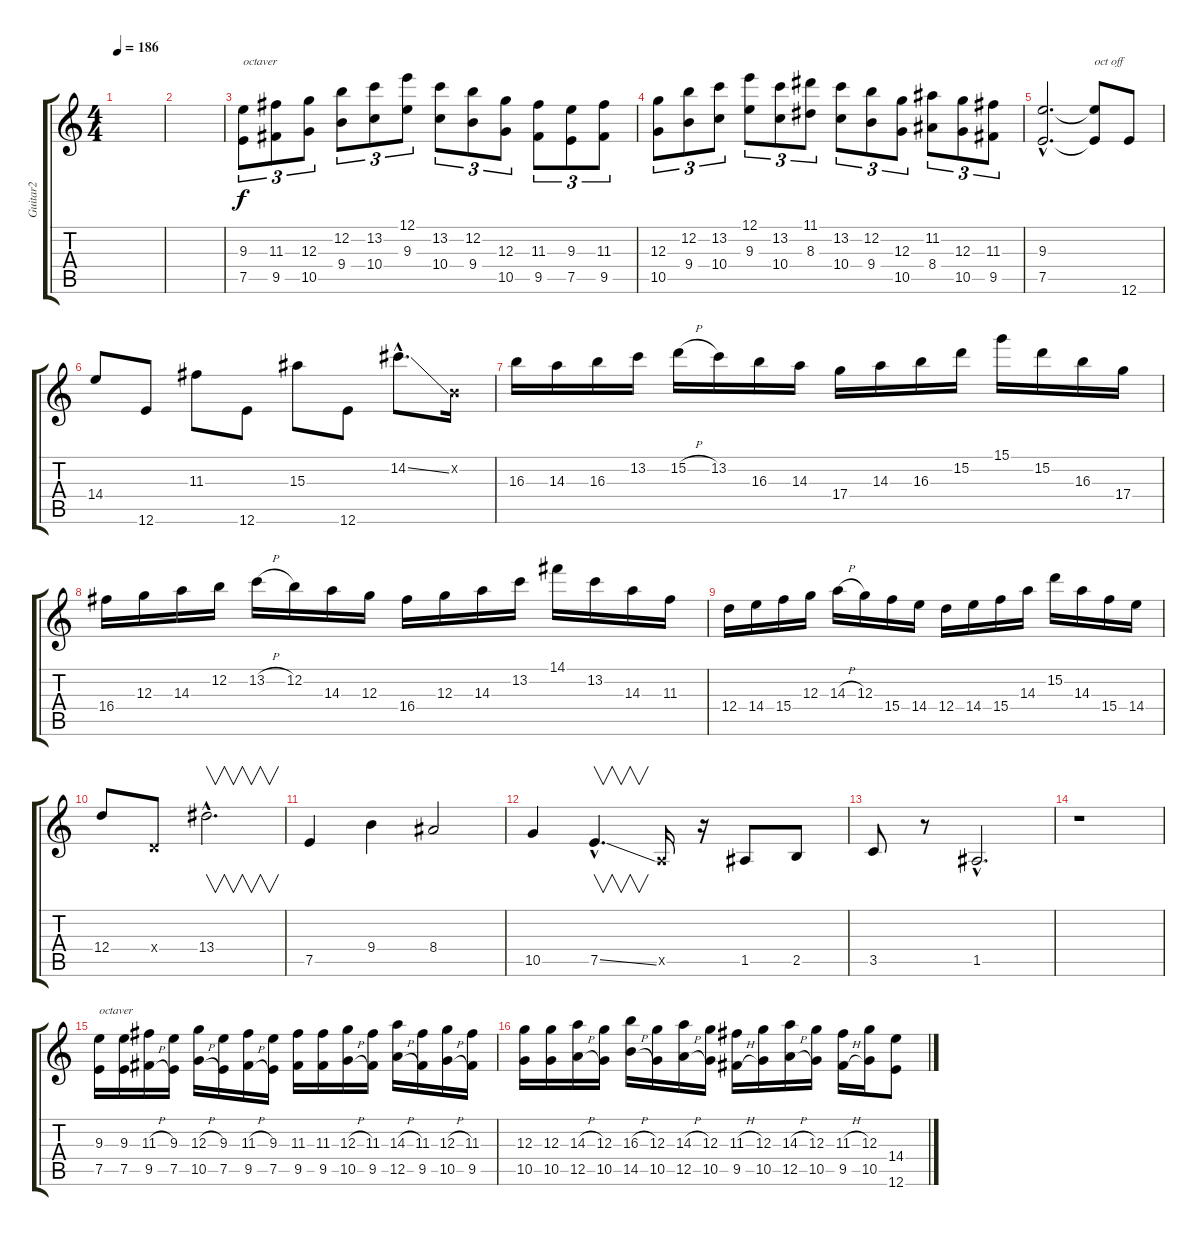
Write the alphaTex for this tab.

\track ("Guitar2" "Guitar2") {instrument distortionguitar}
\staff {score tabs}
\tuning (E4 B3 G3 D3 A2 E2) {hide}
\ts (4 4)
\tempo 186
\clef g2
\ks c
|
|
(9.3 7.5).8{tu (3 2) txt "octaver"} (11.3 9.5).8{tu (3 2)} (12.3 10.5).8{tu (3 2)} (12.2 9.4).8{tu (3 2)} (13.2 10.4).8{tu (3 2)} (12.1 9.3).8{tu (3 2)} (13.2 10.4).8{tu (3 2)} (12.2 9.4).8{tu (3 2)} (12.3 10.5).8{tu (3 2)} (11.3 9.5).8{tu (3 2)} (9.3 7.5).8{tu (3 2)} (11.3 9.5).8{tu (3 2)} |
(12.3 10.5).8{tu (3 2)} (12.2 9.4).8{tu (3 2)} (13.2 10.4).8{tu (3 2)} (12.1 9.3).8{tu (3 2)} (13.2 10.4).8{tu (3 2)} (11.1 8.3).8{tu (3 2)} (13.2 10.4).8{tu (3 2)} (12.2 9.4).8{tu (3 2)} (12.3 10.5).8{tu (3 2)} (11.2 8.4).8{tu (3 2)} (12.3 10.5).8{tu (3 2)} (11.3 9.5).8{tu (3 2)} |
(9.3{hac} 7.5{hac}).2{d} (9.3{t} 7.5{t}).8{txt "oct off"} 12.6.8 |
14.4.8{balance 16} 12.6.8 11.3.8 12.6.8 15.3.8 12.6.8 14.2{ss hac}.8{d} 0.2{x}.16 |
16.3.16 14.3.16 16.3.16 13.2.16 15.2{h}.16 13.2.16 16.3.16 14.3.16 17.4.16 14.3.16 16.3.16 15.2.16 15.1.16 15.2.16 16.3.16 17.4.16 |
16.4.16 12.3.16 14.3.16 12.2.16 13.2{h}.16 12.2.16 14.3.16 12.3.16 16.4.16 12.3.16 14.3.16 13.2.16 14.1.16 13.2.16 14.3.16 11.3.16 |
12.4.16 14.4.16 15.4.16 12.3.16 14.3{h}.16 12.3.16 15.4.16 14.4.16 12.4.16 14.4.16 15.4.16 14.3.16 15.2.16 14.3.16 15.4.16 14.4.16 |
12.4.8 0.4{x}.8 13.4{hac}.2{v d} |
7.5.4{balance 7} 9.4.4 8.4.2 |
10.5.4 7.5{ss hac}.4{v d} 0.5{x}.16 r.16 1.5.8 2.5.8 |
3.5.8 r.8 1.5{hac}.2{d} |
r.1 |
(9.3 7.5).16{txt "octaver"} (9.3 7.5).16 (11.3{h} 9.5{h}).16 (9.3 7.5).16 (12.3{h} 10.5{h}).16 (9.3 7.5).16 (11.3{h} 9.5{h}).16 (9.3 7.5).16 (11.3 9.5).16 (11.3 9.5).16 (12.3{h} 10.5{h}).16 (11.3 9.5).16 (14.3{h} 12.5{h}).16 (11.3 9.5).16 (12.3{h} 10.5{h}).16 (11.3 9.5).16 |
(12.3 10.5).16 (12.3 10.5).16 (14.3{h} 12.5{h}).16 (12.3 10.5).16 (16.3{h} 14.5{h}).16 (12.3 10.5).16 (14.3{h} 12.5{h}).16 (12.3 10.5).16 (11.3{h} 9.5{h}).16 (12.3 10.5).16 (14.3{h} 12.5{h}).16 (12.3 10.5).16 (11.3{h} 9.5{h}).16 (12.3 10.5).16 (14.4 12.6).8
